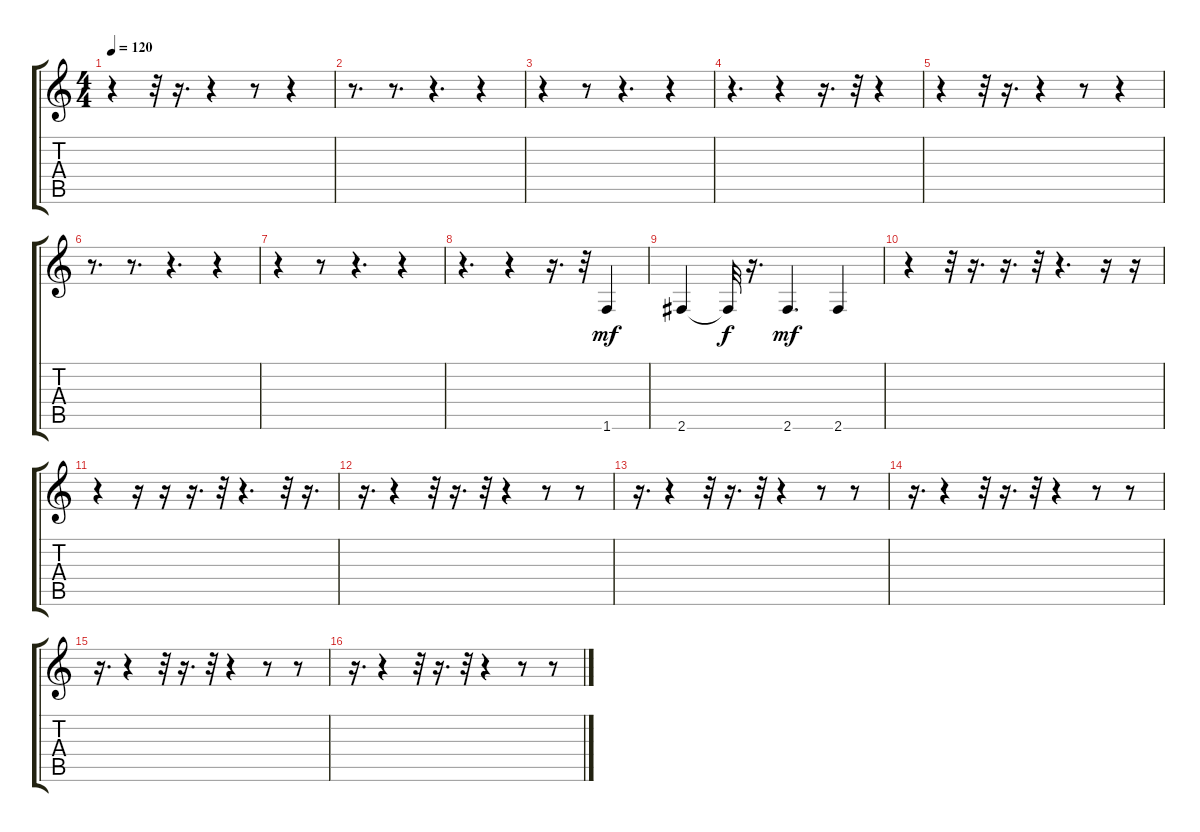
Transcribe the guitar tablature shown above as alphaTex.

\track "" {instrument electricbassfinger}
\staff {score tabs}
\tuning (E4 B3 G3 D3 A2 E2) {hide}
\ts (4 4)
\tempo 120
\clef g2
\ks c
r.4{dy f} r.32 r.16{d} r.4 r.8 r.4 |
r.8{d} r.8{d} r.4{d} r.4 |
r.4 r.8 r.4{d} r.4 |
r.4{d} r.4 r.16{d} r.32 r.4 |
r.4 r.32 r.16{d} r.4 r.8 r.4 |
r.8{d} r.8{d} r.4{d} r.4 |
r.4 r.8 r.4{d} r.4 |
r.4{d} r.4 r.16{d} r.32 1.6.4{dy mf} |
2.6.4 2.6{t}.32{dy f} r.16{d} 2.6.4{d dy mf} 2.6.4 |
r.4 r.32 r.16{d} r.16{d} r.32 r.4{d} r.16 r.16 |
r.4 r.16 r.16 r.16{d} r.32 r.4{d} r.32 r.16{d} |
r.16{d} r.4 r.32 r.16{d} r.32 r.4 r.8 r.8 |
r.16{d} r.4 r.32 r.16{d} r.32 r.4 r.8 r.8 |
r.16{d} r.4 r.32 r.16{d} r.32 r.4 r.8 r.8 |
r.16{d} r.4 r.32 r.16{d} r.32 r.4 r.8 r.8 |
r.16{d} r.4 r.32 r.16{d} r.32 r.4 r.8 r.8
